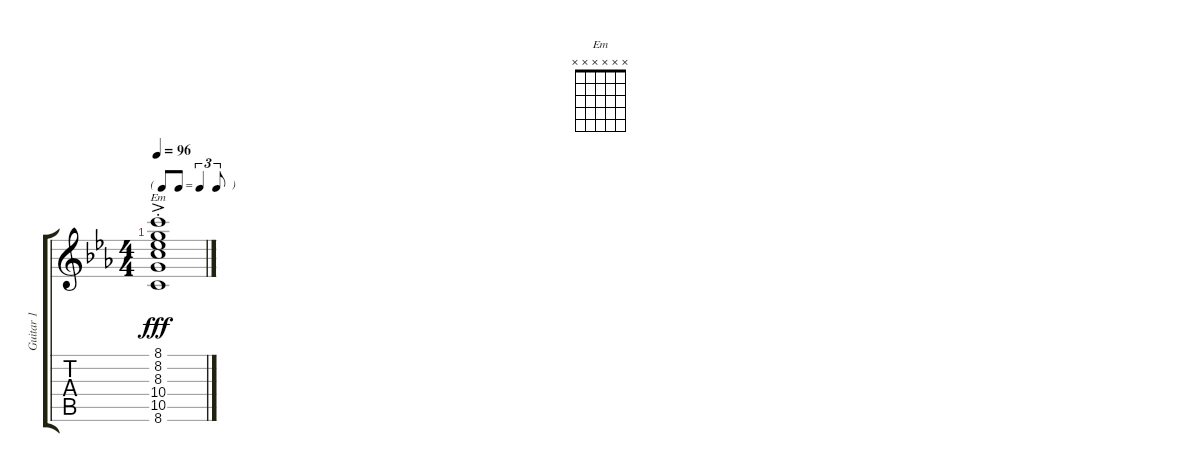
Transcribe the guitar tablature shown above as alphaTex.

\track ("Guitar 1" "Guitar 1") {instrument acousticguitarsteel}
\staff {score tabs}
\tuning (E4 B3 G3 D3 A2 E2) {hide}
\chord ("Em" x x x x x x) {firstfret 0}
\ts (4 4)
\tf triplet8th
\tempo 96
\clef g2
\ks cminor
(8.1 8.2{st} 8.3{ac} 10.4 10.5 8.6).1{ch "Em" dy fff}
